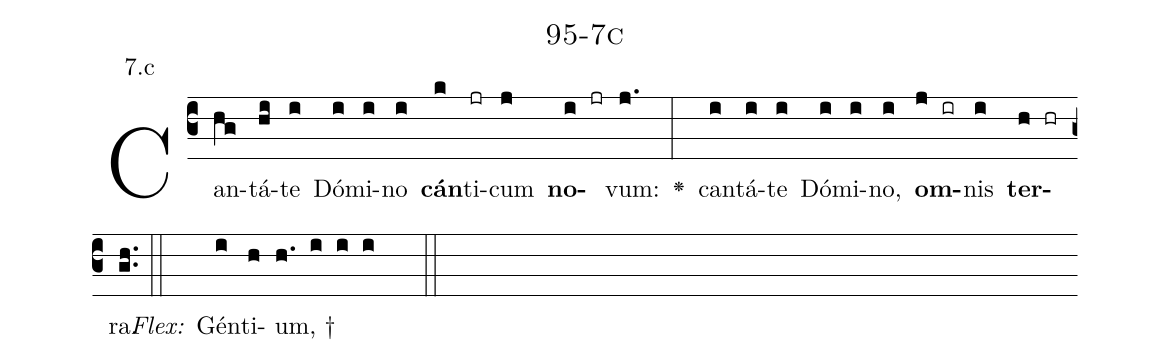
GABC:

name: 95-7c;
annotation: 7.c;
%%
(c3)Can(hg)tá(hi)te(i) Dó(i)mi(i)no(i) <b>cán</b>(k)ti(jr)cum(j) <b>no</b>(i jr)vum:(j.) <v>\greheightstar</v>(:) can(i)tá(i)te(i) Dó(i)mi(i)no,(i) <b>om</b>(j ir)nis(i) <b>ter</b>(h hr)ra.(gh..) (::)
<i>Flex:</i>()  Gén(i)ti(h)um, †(h. i i i  ::)

%E(i) u(i) o(j) u(i) a(h) e.(gh..) (::)
